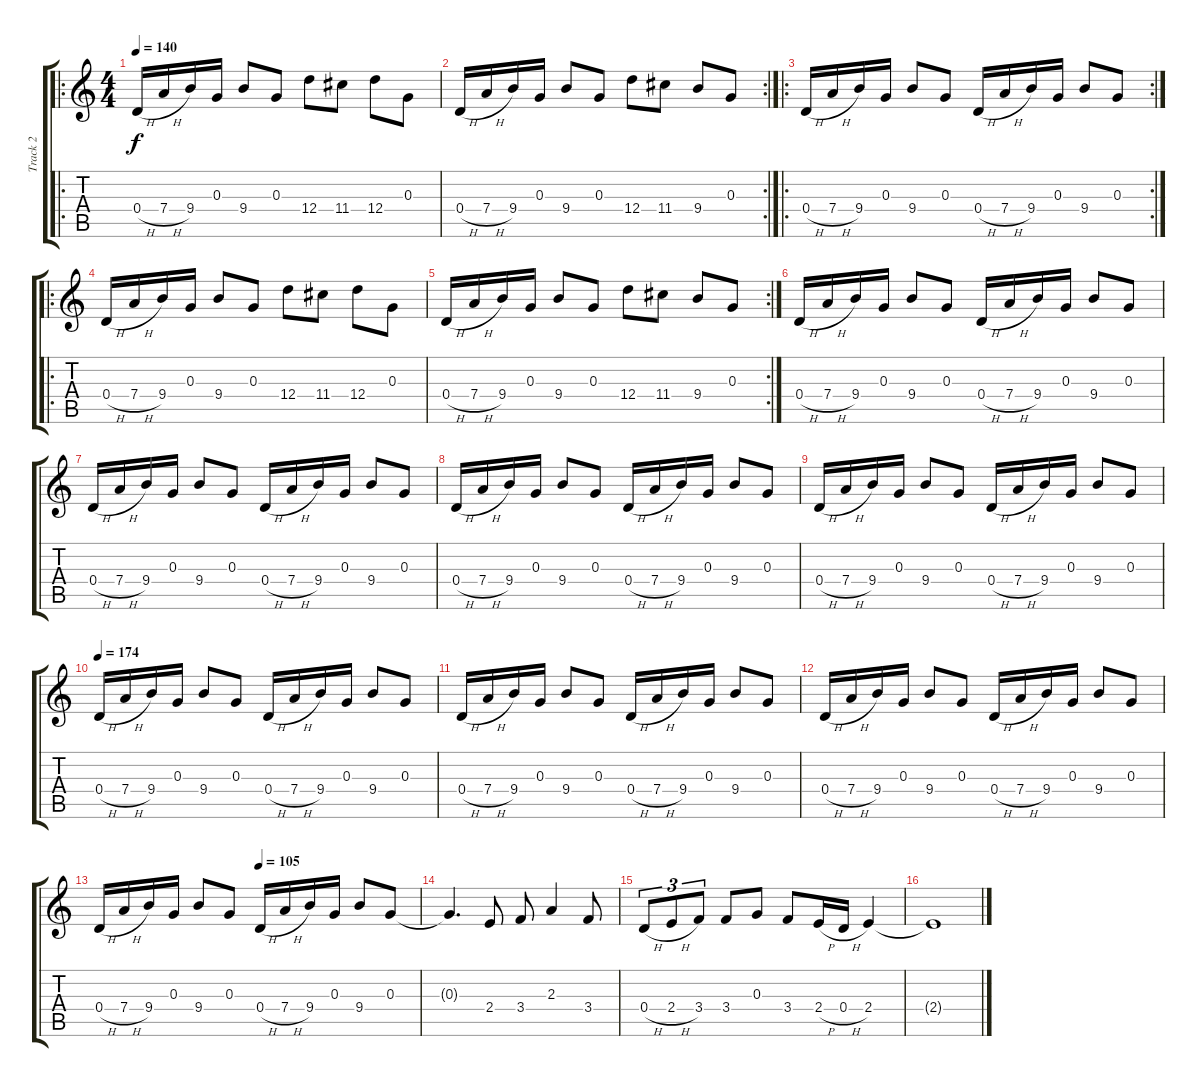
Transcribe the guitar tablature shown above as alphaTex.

\track ("Track 2" "Track 2") {instrument acousticguitarsteel}
\staff {score tabs}
\tuning (E4 B3 G3 D3 A2 E2) {hide}
\ro
\ts (4 4)
\tempo 140
\clef g2
\ks c
0.4{h}.16{dy f} 7.4{h}.16 9.4.16 0.3.16 9.4.8 0.3.8 12.4.8 11.4.8 12.4.8 0.3.8 |
\rc 2
0.4{h}.16 7.4{h}.16 9.4.16 0.3.16 9.4.8 0.3.8 12.4.8 11.4.8 9.4.8 0.3.8 |
\ro
\rc 2
0.4{h}.16 7.4{h}.16 9.4.16 0.3.16 9.4.8 0.3.8 0.4{h}.16 7.4{h}.16 9.4.16 0.3.16 9.4.8 0.3.8 |
\ro
0.4{h}.16 7.4{h}.16 9.4.16 0.3.16 9.4.8 0.3.8 12.4.8 11.4.8 12.4.8 0.3.8 |
\rc 2
0.4{h}.16 7.4{h}.16 9.4.16 0.3.16 9.4.8 0.3.8 12.4.8 11.4.8 9.4.8 0.3.8 |
0.4{h}.16 7.4{h}.16 9.4.16 0.3.16 9.4.8 0.3.8 0.4{h}.16 7.4{h}.16 9.4.16 0.3.16 9.4.8 0.3.8 |
0.4{h}.16 7.4{h}.16 9.4.16 0.3.16 9.4.8 0.3.8 0.4{h}.16 7.4{h}.16 9.4.16 0.3.16 9.4.8 0.3.8 |
0.4{h}.16 7.4{h}.16 9.4.16 0.3.16 9.4.8 0.3.8 0.4{h}.16 7.4{h}.16 9.4.16 0.3.16 9.4.8 0.3.8 |
0.4{h}.16 7.4{h}.16 9.4.16 0.3.16 9.4.8 0.3.8 0.4{h}.16 7.4{h}.16 9.4.16 0.3.16 9.4.8 0.3.8 |
\tempo 174
0.4{h}.16 7.4{h}.16 9.4.16 0.3.16 9.4.8 0.3.8 0.4{h}.16 7.4{h}.16 9.4.16 0.3.16 9.4.8 0.3.8 |
0.4{h}.16 7.4{h}.16 9.4.16 0.3.16 9.4.8 0.3.8 0.4{h}.16 7.4{h}.16 9.4.16 0.3.16 9.4.8 0.3.8 |
0.4{h}.16 7.4{h}.16 9.4.16 0.3.16 9.4.8 0.3.8 0.4{h}.16 7.4{h}.16 9.4.16 0.3.16 9.4.8 0.3.8 |
\tempo (105 0.5)
0.4{h}.16 7.4{h}.16 9.4.16 0.3.16 9.4.8 0.3.8 0.4{h}.16 7.4{h}.16 9.4.16 0.3.16 9.4.8 0.3.8 |
0.3{t}.4{d} 2.4.8 3.4.8 2.3.4 3.4.8 |
0.4{h}.8{tu (3 2)} 2.4{h}.8{tu (3 2)} 3.4.8{tu (3 2)} 3.4.8 0.3.8 3.4.8 2.4{h}.16 0.4{h}.16 2.4.4 |
2.4{t}.1
